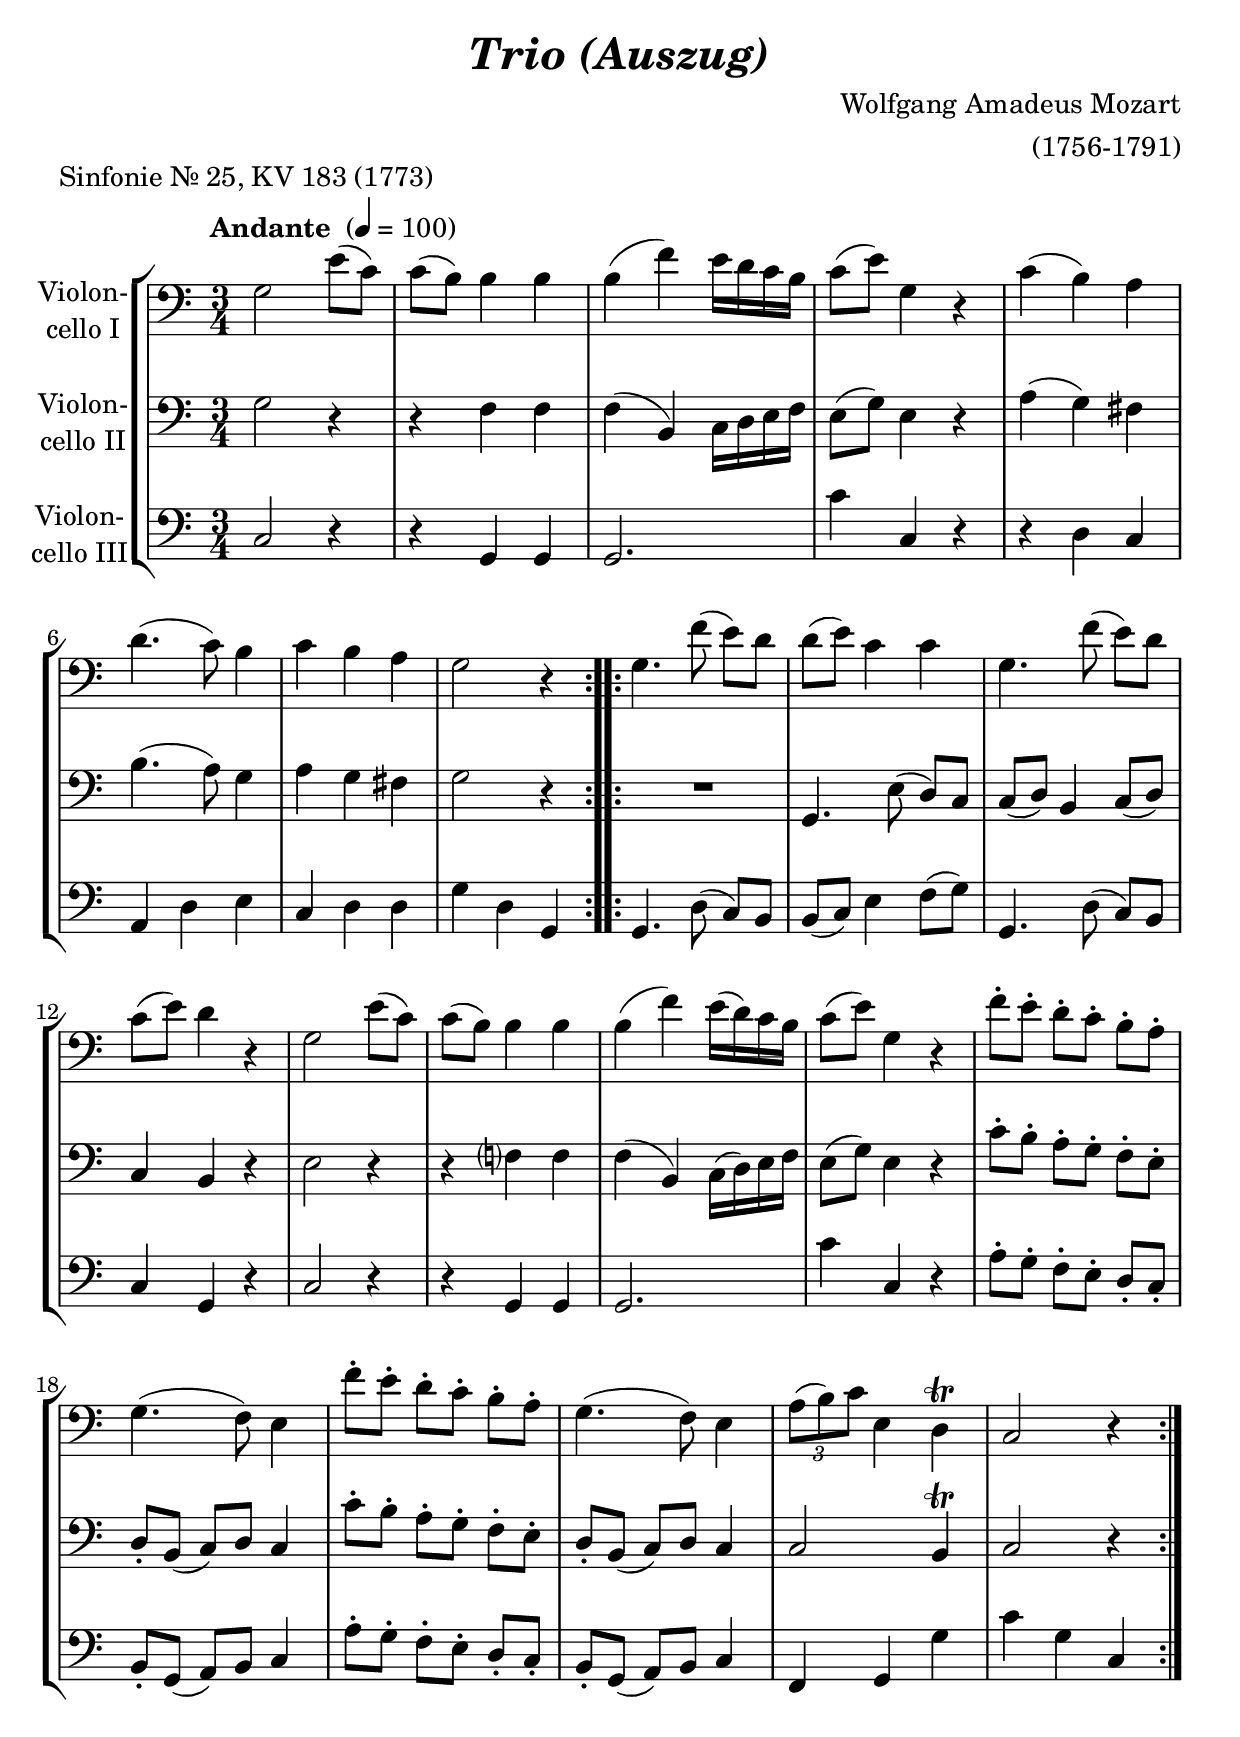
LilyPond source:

\version "2.18.2"
\include "deutsch.ly"
  
#(set-global-staff-size 24)

\header {
  title     = \markup \bold \italic "Trio (Auszug)"
  composer  = "Wolfgang Amadeus Mozart"
  arranger  = "(1756-1791)"
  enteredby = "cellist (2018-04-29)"
  piece     = "Sinfonie Nr. 25, KV 183 (1773)"
}

voiceconsts = {
  \key c \major
  \time 3/4
  \clef "bass"
%  \numericTimeSignature
  \compressFullBarRests
  % Set default beaming for all staves
  \set Timing.beamExceptions = #'()
  \set Timing.baseMoment     = #(ly:make-moment 1 4)
  \set Timing.beatStructure  = #'(1 1 1)
  \tempo "Andante " 4=100
}

micl = "clarinet"
mifl = "flute"
miob = "oboe"
mifh = "french horn"
misx = "tenor sax"
mist = "string ensemble 1"
miba = "cello"

va = \relative c' {
  \voiceconsts
  
  \repeat volta 2 {
    g2 e'8( c)
    c( h) h4 h
    h( f') e16 d c h
    c8( e) g,4 r
    c( h) a
    d4.( c8) h4
    c h a
    g2 r4
  }
  
  \repeat volta 2 {
    g4. f'8( e) d
    d( e) c4 c
    g4. f'8( e) d
    c( e) d4 r
    g,2 e'8( c)
    c( h) h4 h
    h( f') e16( d) c h

    c8( e) g,4 r
    f'8-. e-. d-. c-. h-. a-.
    g4.( f8) e4
    f'8-. e-. d-. c-. h-. a-.
    g4.( f8) e4
    \tuplet 3/2 4 { a8( h) c } e,4 d\trill
    c2 r4
  }
}

vb = \relative c' {
  \voiceconsts
  
  \repeat volta 2 {
    g2 r4
    r f f
    f( h,) c16 d e f
    e8( g) e4 r
    a( g) fis
    h4.( a8) g4
    a g fis
    g2 r4
  }
  
  \repeat volta 2 {
    R2.
    g,4. e'8( d) c
    c( d) h4 c8( d)
    c4 h r
    e2 r4
    r f? f
    f( h,) c16( d) e f
    e8( g) e4 r
    c'8-. h-. a-. g-. f-. e-.

    d-. h( c) d c4
    c'8-. h-. a-. g-. f-. e-.
    d-. h( c) d c4
    c2 h4\trill
    c2 r4
  }
}

\include "v3.ily"

music = \new StaffGroup <<
      \new Staff {
	\set Staff.midiInstrument = \miba
	\set Staff.instrumentName = \markup \center-column { "Violon-" "cello I" }
	\transpose c c { \va }
      }

      \new Staff {
	\set Staff.midiInstrument = \miba
	\set Staff.instrumentName = \markup \center-column { "Violon-" "cello II" }
	\transpose c c { \vb }
      }

      \new Staff {
	\set Staff.midiInstrument = \miba
	\set Staff.instrumentName = \markup \center-column { "Violon-" "cello III" }
	\transpose c c { \vc }
      }
>>

\book {
  \score {
    \music
    \layout {}
  }

  \score {
    \unfoldRepeats \music

    \midi {
      \context {
        \Score
      }
    }
  }
}
